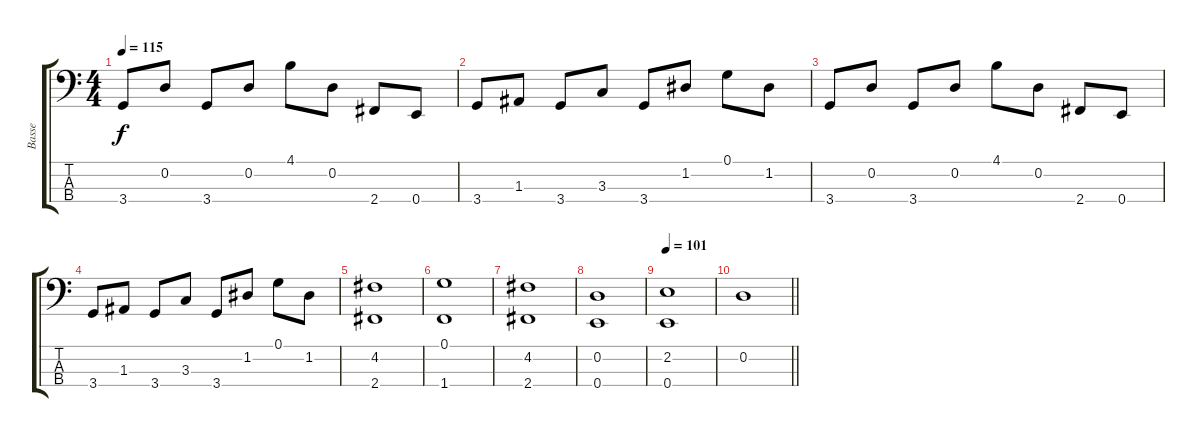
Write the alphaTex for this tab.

\track ("Basse" "Basse") {instrument electricbassfinger}
\staff {score tabs}
\tuning (G2 D2 A1 E1) {hide}
\ts (4 4)
\tempo 115
\clef f4
\ks c
3.4.8{dy f} 0.2.8 3.4.8 0.2.8 4.1.8 0.2.8 2.4.8 0.4.8 |
3.4.8 1.3.8 3.4.8 3.3.8 3.4.8 1.2.8 0.1.8 1.2.8 |
3.4.8 0.2.8 3.4.8 0.2.8 4.1.8 0.2.8 2.4.8 0.4.8 |
3.4.8 1.3.8 3.4.8 3.3.8 3.4.8 1.2.8 0.1.8 1.2.8 |
(4.2 2.4).1 |
(0.1 1.4).1 |
(4.2 2.4).1 |
(0.2 0.4).1 |
\tempo 101
(2.2 0.4).1 |
\barLineRight lightlight
0.2.1
